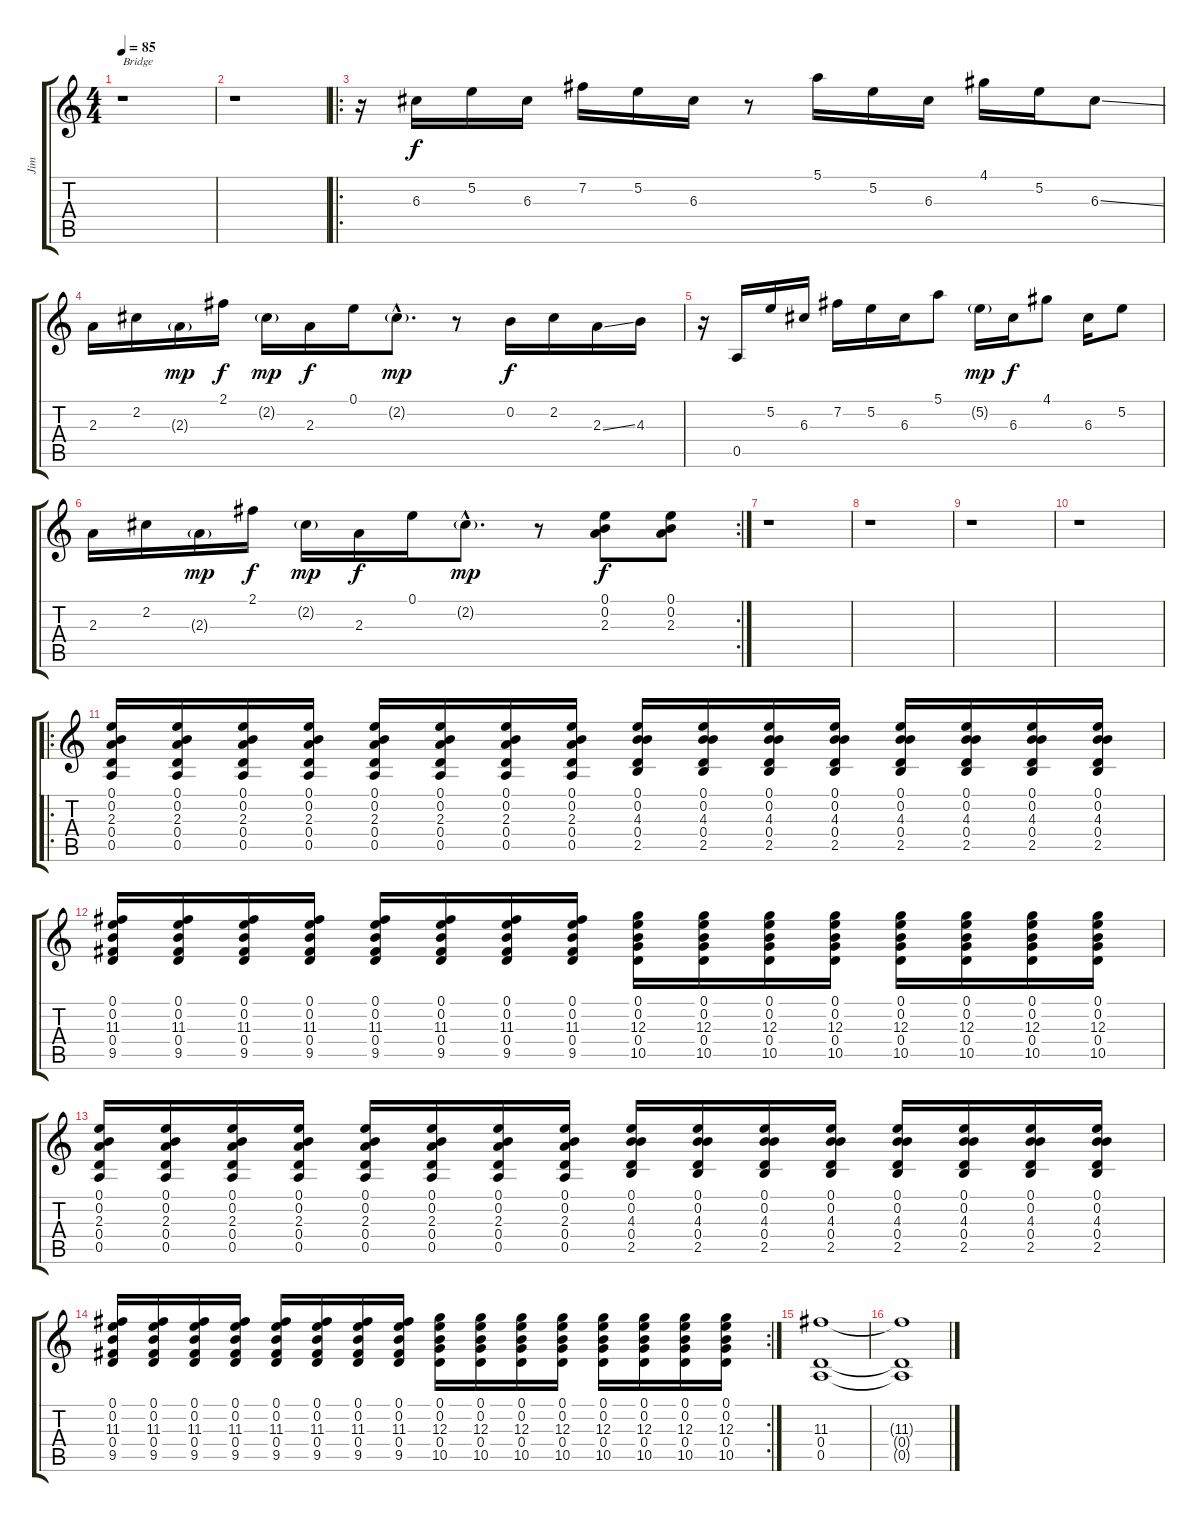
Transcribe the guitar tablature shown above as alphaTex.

\track ("Jim" "Jim") {instrument overdrivenguitar}
\staff {score tabs}
\tuning (E4 B3 G3 D3 A2 E2) {hide}
\ts (4 4)
\tempo 85
\clef g2
\ks c
r.1{txt "Bridge" dy f} |
r.1 |
\ro
r.16 6.3.16{instrument electricguitarclean} 5.2.16{instrument electricguitarclean} 6.3.16{instrument electricguitarclean} 7.2.16{instrument electricguitarclean} 5.2.16{instrument electricguitarclean} 6.3.16{instrument electricguitarclean} r.8 5.1.16{instrument electricguitarclean} 5.2.16{instrument electricguitarclean} 6.3.16{instrument electricguitarclean} 4.1.16{instrument electricguitarclean} 5.2.16{instrument electricguitarclean} 6.3{ss}.8{instrument electricguitarclean} |
2.3.16{instrument electricguitarclean} 2.2.16{instrument electricguitarclean} 2.3{g}.16{dy mp instrument electricguitarclean} 2.1.16{dy f instrument electricguitarclean} 2.2{g}.16{dy mp instrument electricguitarclean} 2.3.16{dy f instrument electricguitarclean} 0.1.16{instrument electricguitarclean} 2.2{g hac}.8{d dy mp instrument electricguitarclean} r.8 0.2.16{dy f instrument electricguitarclean} 2.2.16{instrument electricguitarclean} 2.3{ss}.16{instrument electricguitarclean} 4.3.16{instrument electricguitarclean} |
r.16 0.5.16{instrument electricguitarclean} 5.2.16{instrument electricguitarclean} 6.3.16{instrument electricguitarclean} 7.2.16{instrument electricguitarclean} 5.2.16{instrument electricguitarclean} 6.3.16{instrument electricguitarclean} 5.1.8{instrument electricguitarclean} 5.2{g}.16{dy mp instrument electricguitarclean} 6.3.16{dy f instrument electricguitarclean} 4.1.8{instrument electricguitarclean} 6.3.16{instrument electricguitarclean} 5.2.8{instrument electricguitarclean} |
\rc 2
2.3.16{instrument electricguitarclean} 2.2.16{instrument electricguitarclean} 2.3{g}.16{dy mp instrument electricguitarclean} 2.1.16{dy f instrument electricguitarclean} 2.2{g}.16{dy mp instrument electricguitarclean} 2.3.16{dy f instrument electricguitarclean} 0.1.16{instrument electricguitarclean} 2.2{g hac}.8{d dy mp instrument electricguitarclean} r.8 (0.1 0.2 2.3).8{dy f instrument electricguitarclean} (0.1 0.2 2.3).8{instrument electricguitarclean} |
r.1 |
r.1 |
r.1 |
r.1 |
\ro
(0.1 0.2 2.3 0.4 0.5).16{instrument overdrivenguitar} (0.1 0.2 2.3 0.4 0.5).16 (0.1 0.2 2.3 0.4 0.5).16 (0.1 0.2 2.3 0.4 0.5).16 (0.1 0.2 2.3 0.4 0.5).16 (0.1 0.2 2.3 0.4 0.5).16 (0.1 0.2 2.3 0.4 0.5).16 (0.1 0.2 2.3 0.4 0.5).16 (0.1 0.2 4.3 0.4 2.5).16 (0.1 0.2 4.3 0.4 2.5).16 (0.1 0.2 4.3 0.4 2.5).16 (0.1 0.2 4.3 0.4 2.5).16 (0.1 0.2 4.3 0.4 2.5).16 (0.1 0.2 4.3 0.4 2.5).16 (0.1 0.2 4.3 0.4 2.5).16 (0.1 0.2 4.3 0.4 2.5).16 |
(0.1 0.2 11.3 0.4 9.5).16 (0.1 0.2 11.3 0.4 9.5).16 (0.1 0.2 11.3 0.4 9.5).16 (0.1 0.2 11.3 0.4 9.5).16 (0.1 0.2 11.3 0.4 9.5).16 (0.1 0.2 11.3 0.4 9.5).16 (0.1 0.2 11.3 0.4 9.5).16 (0.1 0.2 11.3 0.4 9.5).16 (0.1 0.2 12.3 0.4 10.5).16 (0.1 0.2 12.3 0.4 10.5).16 (0.1 0.2 12.3 0.4 10.5).16 (0.1 0.2 12.3 0.4 10.5).16 (0.1 0.2 12.3 0.4 10.5).16 (0.1 0.2 12.3 0.4 10.5).16 (0.1 0.2 12.3 0.4 10.5).16 (0.1 0.2 12.3 0.4 10.5).16 |
(0.1 0.2 2.3 0.4 0.5).16 (0.1 0.2 2.3 0.4 0.5).16 (0.1 0.2 2.3 0.4 0.5).16 (0.1 0.2 2.3 0.4 0.5).16 (0.1 0.2 2.3 0.4 0.5).16 (0.1 0.2 2.3 0.4 0.5).16 (0.1 0.2 2.3 0.4 0.5).16 (0.1 0.2 2.3 0.4 0.5).16 (0.1 0.2 4.3 0.4 2.5).16 (0.1 0.2 4.3 0.4 2.5).16 (0.1 0.2 4.3 0.4 2.5).16 (0.1 0.2 4.3 0.4 2.5).16 (0.1 0.2 4.3 0.4 2.5).16 (0.1 0.2 4.3 0.4 2.5).16 (0.1 0.2 4.3 0.4 2.5).16 (0.1 0.2 4.3 0.4 2.5).16 |
\rc 2
(0.1 0.2 11.3 0.4 9.5).16 (0.1 0.2 11.3 0.4 9.5).16 (0.1 0.2 11.3 0.4 9.5).16 (0.1 0.2 11.3 0.4 9.5).16 (0.1 0.2 11.3 0.4 9.5).16 (0.1 0.2 11.3 0.4 9.5).16 (0.1 0.2 11.3 0.4 9.5).16 (0.1 0.2 11.3 0.4 9.5).16 (0.1 0.2 12.3 0.4 10.5).16 (0.1 0.2 12.3 0.4 10.5).16 (0.1 0.2 12.3 0.4 10.5).16 (0.1 0.2 12.3 0.4 10.5).16 (0.1 0.2 12.3 0.4 10.5).16 (0.1 0.2 12.3 0.4 10.5).16 (0.1 0.2 12.3 0.4 10.5).16 (0.1 0.2 12.3 0.4 10.5).16 |
(11.3 0.4 0.5).1 |
(11.3{t} 0.4{t} 0.5{t}).1
